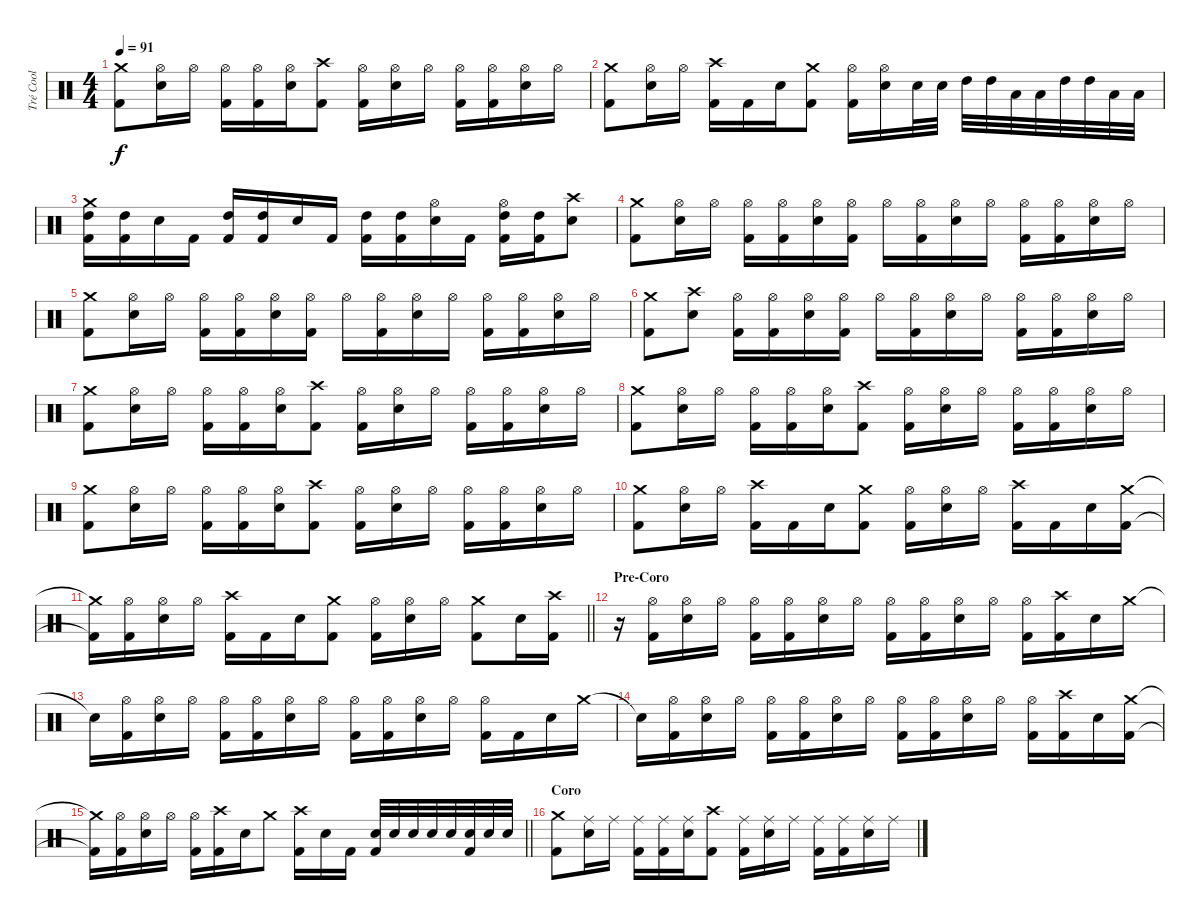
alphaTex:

\track ("Tré Cool" "Tré Cool") {instrument percussion}
\staff {score}
\articulation defaults
\ts (4 4)
\tempo 91
\clef neutral
\ks c
("Crash medium (hit)" "Kick (hit) 2").8{dy f} ("Hi-Hat (open)" "Electric Snare (hit)").16 "Hi-Hat (open)".16 ("Hi-Hat (open)" "Kick (hit) 2").16 ("Hi-Hat (open)" "Kick (hit) 2").16 ("Hi-Hat (open)" "Electric Snare (hit)").16 ("Crash high (hit)" "Kick (hit) 2").8 ("Hi-Hat (open)" "Kick (hit) 2").16 ("Hi-Hat (open)" "Electric Snare (hit)").16 "Hi-Hat (open)".16 ("Hi-Hat (open)" "Kick (hit) 2").16 ("Hi-Hat (open)" "Kick (hit) 2").16 ("Hi-Hat (open)" "Electric Snare (hit)").16 "Hi-Hat (open)".16 |
("Crash medium (hit)" "Kick (hit) 2").8 ("Hi-Hat (open)" "Electric Snare (hit)").16 "Hi-Hat (open)".16 ("Crash high (hit)" "Kick (hit) 2").16 "Kick (hit) 2".16 "Electric Snare (hit)".16 ("Crash medium (hit)" "Kick (hit) 2").8 ("Hi-Hat (open)" "Kick (hit) 2").16 ("Hi-Hat (open)" "Electric Snare (hit)").16 "Electric Snare (hit)".32 "Electric Snare (hit)".32 "High Tom (hit)".32 "High Tom (hit)".32 "Low Tom (hit)".32 "Low Tom (hit)".32 "High Tom (hit)".32 "High Tom (hit)".32 "Low Tom (hit)".32 "Low Tom (hit)".32 |
("Crash medium (hit)" "High Tom (hit)" "Kick (hit) 2").16 ("High Tom (hit)" "Kick (hit) 2").16 "Electric Snare (hit)".16 "Kick (hit) 2".16 ("High Tom (hit)" "Kick (hit) 2").16 ("High Tom (hit)" "Kick (hit) 2").16 "Electric Snare (hit)".16 "Kick (hit) 2".16 ("High Tom (hit)" "Kick (hit) 2").16 ("High Tom (hit)" "Kick (hit) 2").16 ("Hi-Hat (open)" "Electric Snare (hit)").16 "Kick (hit) 2".16 ("Hi-Hat (open)" "High Tom (hit)" "Kick (hit) 2").16 ("High Tom (hit)" "Kick (hit) 2").16 ("Crash high (hit)" "Electric Snare (hit)").8 |
("Crash medium (hit)" "Kick (hit) 2").8 ("Hi-Hat (open)" "Electric Snare (hit)").16 "Hi-Hat (open)".16 ("Hi-Hat (open)" "Kick (hit) 2").16 ("Hi-Hat (open)" "Kick (hit) 2").16 ("Hi-Hat (open)" "Electric Snare (hit)").16 ("Hi-Hat (open)" "Kick (hit) 2").16 "Hi-Hat (open)".16 ("Hi-Hat (open)" "Kick (hit) 2").16 ("Hi-Hat (open)" "Electric Snare (hit)").16 "Hi-Hat (open)".16 ("Hi-Hat (open)" "Kick (hit) 2").16 ("Hi-Hat (open)" "Kick (hit) 2").16 ("Hi-Hat (open)" "Electric Snare (hit)").16 "Hi-Hat (open)".16 |
("Crash medium (hit)" "Kick (hit) 2").8 ("Hi-Hat (open)" "Electric Snare (hit)").16 "Hi-Hat (open)".16 ("Hi-Hat (open)" "Kick (hit) 2").16 ("Hi-Hat (open)" "Kick (hit) 2").16 ("Hi-Hat (open)" "Electric Snare (hit)").16 ("Hi-Hat (open)" "Kick (hit) 2").16 "Hi-Hat (open)".16 ("Hi-Hat (open)" "Kick (hit) 2").16 ("Hi-Hat (open)" "Electric Snare (hit)").16 "Hi-Hat (open)".16 ("Hi-Hat (open)" "Kick (hit) 2").16 ("Hi-Hat (open)" "Kick (hit) 2").16 ("Hi-Hat (open)" "Electric Snare (hit)").16 "Hi-Hat (open)".16 |
("Crash medium (hit)" "Kick (hit) 2").8 ("Crash high (hit)" "Electric Snare (hit)").8 ("Hi-Hat (open)" "Kick (hit) 2").16 ("Hi-Hat (open)" "Kick (hit) 2").16 ("Hi-Hat (open)" "Electric Snare (hit)").16 ("Hi-Hat (open)" "Kick (hit) 2").16 "Hi-Hat (open)".16 ("Hi-Hat (open)" "Kick (hit) 2").16 ("Hi-Hat (open)" "Electric Snare (hit)").16 "Hi-Hat (open)".16 ("Hi-Hat (open)" "Kick (hit) 2").16 ("Hi-Hat (open)" "Kick (hit) 2").16 ("Hi-Hat (open)" "Electric Snare (hit)").16 "Hi-Hat (open)".16 |
("Crash medium (hit)" "Kick (hit) 2").8 ("Hi-Hat (open)" "Electric Snare (hit)").16 "Hi-Hat (open)".16 ("Hi-Hat (open)" "Kick (hit) 2").16 ("Hi-Hat (open)" "Kick (hit) 2").16 ("Hi-Hat (open)" "Electric Snare (hit)").16 ("Crash high (hit)" "Kick (hit) 2").8 ("Hi-Hat (open)" "Kick (hit) 2").16 ("Hi-Hat (open)" "Electric Snare (hit)").16 "Hi-Hat (open)".16 ("Hi-Hat (open)" "Kick (hit) 2").16 ("Hi-Hat (open)" "Kick (hit) 2").16 ("Hi-Hat (open)" "Electric Snare (hit)").16 "Hi-Hat (open)".16 |
("Crash medium (hit)" "Kick (hit) 2").8 ("Hi-Hat (open)" "Electric Snare (hit)").16 "Hi-Hat (open)".16 ("Hi-Hat (open)" "Kick (hit) 2").16 ("Hi-Hat (open)" "Kick (hit) 2").16 ("Hi-Hat (open)" "Electric Snare (hit)").16 ("Crash high (hit)" "Kick (hit) 2").8 ("Hi-Hat (open)" "Kick (hit) 2").16 ("Hi-Hat (open)" "Electric Snare (hit)").16 "Hi-Hat (open)".16 ("Hi-Hat (open)" "Kick (hit) 2").16 ("Hi-Hat (open)" "Kick (hit) 2").16 ("Hi-Hat (open)" "Electric Snare (hit)").16 "Hi-Hat (open)".16 |
("Crash medium (hit)" "Kick (hit) 2").8 ("Hi-Hat (open)" "Electric Snare (hit)").16 "Hi-Hat (open)".16 ("Hi-Hat (open)" "Kick (hit) 2").16 ("Hi-Hat (open)" "Kick (hit) 2").16 ("Hi-Hat (open)" "Electric Snare (hit)").16 ("Crash high (hit)" "Kick (hit) 2").8 ("Hi-Hat (open)" "Kick (hit) 2").16 ("Hi-Hat (open)" "Electric Snare (hit)").16 "Hi-Hat (open)".16 ("Hi-Hat (open)" "Kick (hit) 2").16 ("Hi-Hat (open)" "Kick (hit) 2").16 ("Hi-Hat (open)" "Electric Snare (hit)").16 "Hi-Hat (open)".16 |
("Crash medium (hit)" "Kick (hit) 2").8 ("Hi-Hat (open)" "Electric Snare (hit)").16 "Hi-Hat (open)".16 ("Crash high (hit)" "Kick (hit) 2").16 "Kick (hit) 2".16 "Electric Snare (hit)".16 ("Crash medium (hit)" "Kick (hit) 2").8 ("Hi-Hat (open)" "Kick (hit) 2").16 ("Hi-Hat (open)" "Electric Snare (hit)").16 "Hi-Hat (open)".16 ("Crash high (hit)" "Kick (hit) 2").16 "Kick (hit) 2".16 "Electric Snare (hit)".16 ("Crash medium (hit)" "Kick (hit) 2").16 |
\barLineRight lightlight
("Crash medium (hit)"{t} "Kick (hit) 2"{t}).16 ("Hi-Hat (open)" "Kick (hit) 2").16 ("Hi-Hat (open)" "Electric Snare (hit)").16 "Hi-Hat (open)".16 ("Crash high (hit)" "Kick (hit) 2").16 "Kick (hit) 2".16 "Electric Snare (hit)".16 ("Crash medium (hit)" "Kick (hit) 2").8 ("Hi-Hat (open)" "Kick (hit) 2").16 ("Hi-Hat (open)" "Electric Snare (hit)").16 "Hi-Hat (open)".16 ("Crash medium (hit)" "Kick (hit) 2").8 "Electric Snare (hit)".16 ("Crash high (hit)" "Kick (hit) 2").16 |
\section ("" "Pre-Coro")
r.16 ("Hi-Hat (open)" "Kick (hit) 2").16 ("Hi-Hat (open)" "Electric Snare (hit)").16 "Hi-Hat (open)".16 ("Hi-Hat (open)" "Kick (hit) 2").16 ("Hi-Hat (open)" "Kick (hit) 2").16 ("Hi-Hat (open)" "Electric Snare (hit)").16 "Hi-Hat (open)".16 ("Hi-Hat (open)" "Kick (hit) 2").16 ("Hi-Hat (open)" "Kick (hit) 2").16 ("Hi-Hat (open)" "Electric Snare (hit)").16 "Hi-Hat (open)".16 ("Hi-Hat (open)" "Kick (hit) 2").16 ("Crash high (hit)" "Kick (hit) 2").16 "Electric Snare (hit)".16 "Crash medium (hit)".16 |
"Snare (hit)"{t}.16 ("Hi-Hat (open)" "Kick (hit) 2").16 ("Hi-Hat (open)" "Electric Snare (hit)").16 "Hi-Hat (open)".16 ("Hi-Hat (open)" "Kick (hit) 2").16 ("Hi-Hat (open)" "Kick (hit) 2").16 ("Hi-Hat (open)" "Electric Snare (hit)").16 "Hi-Hat (open)".16 ("Hi-Hat (open)" "Kick (hit) 2").16 ("Hi-Hat (open)" "Kick (hit) 2").16 ("Hi-Hat (open)" "Electric Snare (hit)").16 "Hi-Hat (open)".16 ("Hi-Hat (open)" "Kick (hit) 2").16 "Kick (hit) 2".16 "Electric Snare (hit)".16 "Crash medium (hit)".16 |
"Snare (hit)"{t}.16 ("Hi-Hat (open)" "Kick (hit) 2").16 ("Hi-Hat (open)" "Electric Snare (hit)").16 "Hi-Hat (open)".16 ("Hi-Hat (open)" "Kick (hit) 2").16 ("Hi-Hat (open)" "Kick (hit) 2").16 ("Hi-Hat (open)" "Electric Snare (hit)").16 "Hi-Hat (open)".16 ("Hi-Hat (open)" "Kick (hit) 2").16 ("Hi-Hat (open)" "Kick (hit) 2").16 ("Hi-Hat (open)" "Electric Snare (hit)").16 "Hi-Hat (open)".16 ("Hi-Hat (open)" "Kick (hit) 2").16 ("Crash high (hit)" "Kick (hit) 2").16 "Electric Snare (hit)".16 ("Crash medium (hit)" "Kick (hit) 2").16 |
\barLineRight lightlight
("Crash medium (hit)"{t} "Kick (hit) 2"{t}).16 ("Hi-Hat (open)" "Kick (hit) 2").16 ("Hi-Hat (open)" "Electric Snare (hit)").16 "Hi-Hat (open)".16 ("Hi-Hat (open)" "Kick (hit) 2").16 ("Crash high (hit)" "Kick (hit) 2").16 "Electric Snare (hit)".16 "Crash medium (hit)".8 ("Crash high (hit)" "Kick (hit) 2").16 "Electric Snare (hit)".16 "Kick (hit) 2".16 ("Electric Snare (hit)" "Kick (hit) 2").32 "Electric Snare (hit)".32 "Electric Snare (hit)".32 "Electric Snare (hit)".32 "Electric Snare (hit)".32 ("Electric Snare (hit)" "Kick (hit) 2").32 "Electric Snare (hit)".32 "Electric Snare (hit)".32 |
\section ("" "Coro")
("Crash medium (hit)" "Kick (hit) 2").8 ("Ride (middle)" "Electric Snare (hit)").16 "Ride (middle)".16 ("Ride (middle)" "Kick (hit) 2").16 ("Ride (middle)" "Kick (hit) 2").16 ("Ride (middle)" "Electric Snare (hit)").16 ("Crash high (hit)" "Kick (hit) 2").8 ("Ride (middle)" "Kick (hit) 2").16 ("Ride (middle)" "Electric Snare (hit)").16 "Ride (middle)".16 ("Ride (middle)" "Kick (hit) 2").16 ("Ride (middle)" "Kick (hit) 2").16 ("Ride (middle)" "Electric Snare (hit)").16 "Ride (middle)".16
